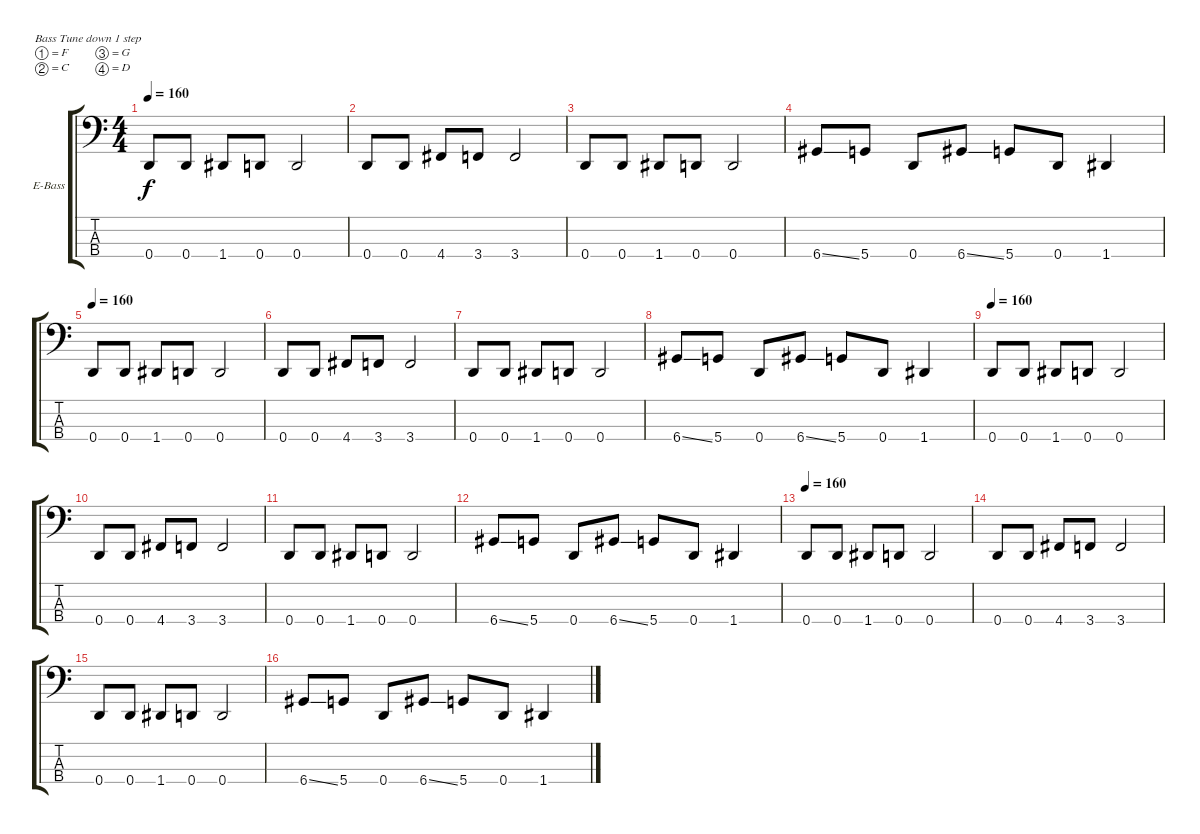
\bracketExtendMode groupsimilarinstruments
\firstSystemTrackNameOrientation horizontal
\otherSystemsTrackNameOrientation horizontal
\track ("Terry Butler" "E-Bass") {instrument slapbass2}
\staff {score tabs}
\tuning (F2 C2 G1 D1)
\ts (4 4)
\tempo 160
\clef f4
\ks c
0.4.8{dy f} 0.4.8 1.4.8 0.4.8 0.4.2 |
0.4.8 0.4.8 4.4.8 3.4.8 3.4.2 |
0.4.8 0.4.8 1.4.8 0.4.8 0.4.2 |
6.4{ss}.8 5.4.8 0.4.8 6.4{ss}.8 5.4.8 0.4.8 1.4.4 |
\tempo 160
0.4.8 0.4.8 1.4.8 0.4.8 0.4.2 |
0.4.8 0.4.8 4.4.8 3.4.8 3.4.2 |
0.4.8 0.4.8 1.4.8 0.4.8 0.4.2 |
6.4{ss}.8 5.4.8 0.4.8 6.4{ss}.8 5.4.8 0.4.8 1.4.4 |
\tempo 160
0.4.8 0.4.8 1.4.8 0.4.8 0.4.2 |
0.4.8 0.4.8 4.4.8 3.4.8 3.4.2 |
0.4.8 0.4.8 1.4.8 0.4.8 0.4.2 |
6.4{ss}.8 5.4.8 0.4.8 6.4{ss}.8 5.4.8 0.4.8 1.4.4 |
\tempo 160
0.4.8 0.4.8 1.4.8 0.4.8 0.4.2 |
0.4.8 0.4.8 4.4.8 3.4.8 3.4.2 |
0.4.8 0.4.8 1.4.8 0.4.8 0.4.2 |
6.4{ss}.8 5.4.8 0.4.8 6.4{ss}.8 5.4.8 0.4.8 1.4.4
